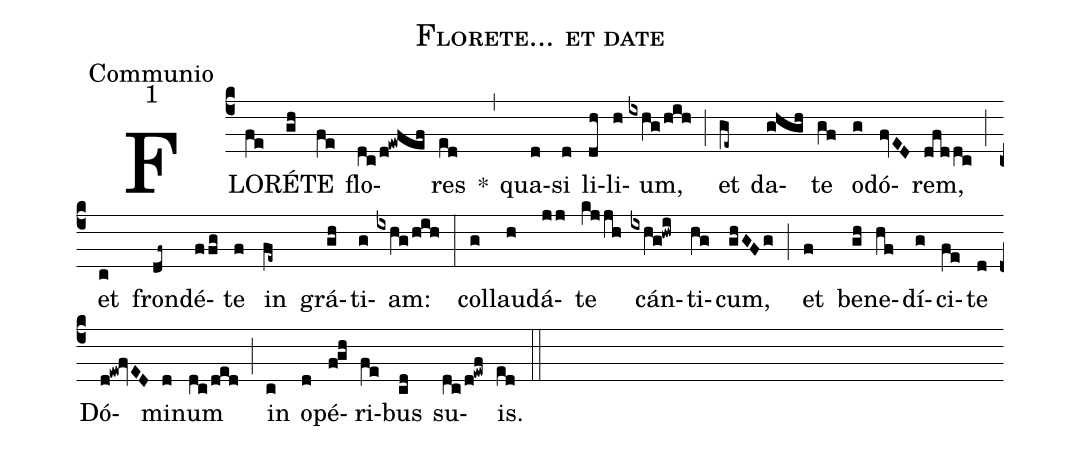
name:Florete... et date;
office-part:Communio;
mode:1;
%%
(c4) FLO(fe)RÉ(gh)TE(fe) flo(dc/d!ewfef)res(ed) *(,) qua(d)si(d) li(dh)li(h)um,(ixhg/hih) (;) et(ge~) da(ghgh)te(gf) o(g)dó(fvED)rem,(dfddc) (;) et(c) fron(df~)dé(ffg)te(f) in(fe~) grá(gh)ti(g)am:(ixhg/hih) (:) col(g)lau(h)dá(jj)te(kjjh) cán(ixhg!hwi)ti(hg)cum,(ghGFg) (;) et(f) be(gh)ne(hf)dí(g)ci(fe)te(d) Dó(d!ew!fvED)mi(d)num(dc/ded) (;) in(c) o(d)pé(f!gh)ri(fe)bus(cd) su(dc/d!ewf)is.(ed) (::)
